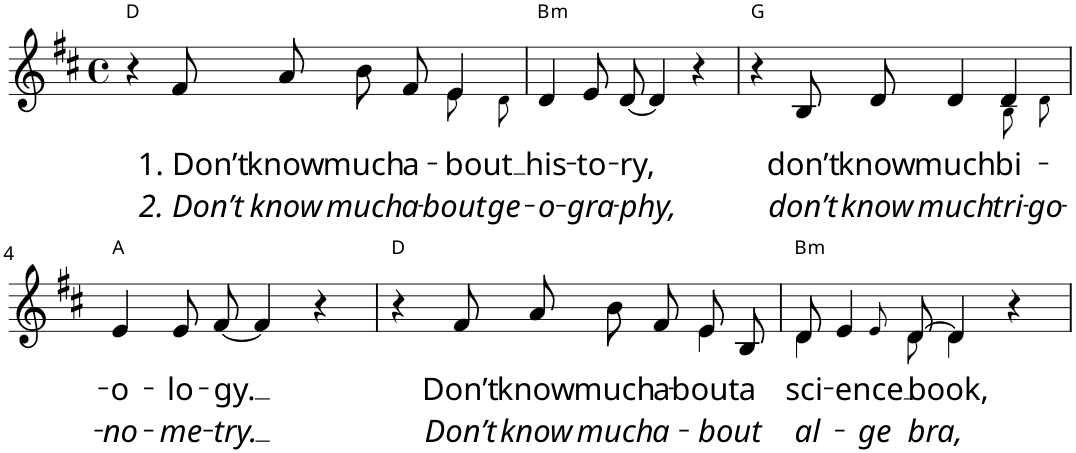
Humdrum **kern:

**kern	**text	**text	**harte
*part1	*part1	*part1	*part1
*staff1	*staff1	*staff1	*
*I"P1	*	*	*
*clefG2	*	*	*
*k[f#c#]	*	*	*
*M4/4	*	*	*
*met(c)	*	*	*
=1	=1	=1	=1
*^	*	*	*
4r	2.ryy	.	.	D:maj
!	!	!LO:LY:b	!LO:LY:b	!
8f#/L	.	1. Don’t	2. Don’t	.
!	!	!LO:LY:b	!LO:LY:b	!
8a/J	.	know	know	.
!	!	!LO:LY:b	!LO:LY:b	!
8b/L	.	much	much	.
!	!	!LO:LY:b	!LO:LY:b	!
8f#/J	.	a-	a-	.
!	!	!LO:LY:b	!LO:LY:b	!
4e/	8e!\L	-bout	-bout	.
!	!	!	!LO:LY:b	!
.	8d!\J	.	ge-	.
=2	=2	=2	=2	=2
!	!	!LO:LY:b	!LO:LY:b	!LO:H:kt=m
*v	*v	*	*	*
4d/	his-	o-	B:min
!	!LO:LY:b	!LO:LY:b	!
8e/L	-to-	-gra-	.
!	!LO:LY:b	!LO:LY:b	!
[8d/J	-ry,	-phy,	.
4d/]	.	.	.
4r	.	.	.
=3	=3	=3	=3
*^	*	*	*
4r	2.ryy	.	.	G:maj
!	!	!LO:LY:b	!LO:LY:b	!
8B/L	.	don’t	don’t	.
!	!	!LO:LY:b	!LO:LY:b	!
8d/J	.	know	know	.
!	!	!LO:LY:b	!LO:LY:b	!
4d/	.	much	much	.
!	!	!LO:LY:b	!LO:LY:b	!
4d/	8B!\L	bi-	tri-	.
!	!	!	!LO:LY:b	!
.	8d!\J	.	go-	.
!!LO:LB:g=z	!!
=4	=4	=4	=4	=4
!	!	!LO:LY:b	!LO:LY:b	!
*v	*v	*	*	*
4e/	-o-	-no-	A:maj
!	!LO:LY:b	!LO:LY:b	!
8e/L	-lo-	-me-	.
!	!LO:LY:b	!LO:LY:b	!
[8f#/J	-gy.	-try.	.
4f#/]	.	.	.
4r	.	.	.
=5	=5	=5	=5
*^	*	*	*
4r	2.ryy	.	.	D:maj
!	!	!LO:LY:b	!LO:LY:b	!
8f#/L	.	Don’t	Don’t	.
!	!	!LO:LY:b	!LO:LY:b	!
8a/J	.	know	know	.
!	!	!LO:LY:b	!LO:LY:b	!
8b/L	.	much	much	.
!	!	!LO:LY:b	!LO:LY:b	!
8f#/J	.	a-	a-	.
!	!	!LO:LY:b	!LO:LY:b	!
8e/L	4e!\	-bout	-bout	.
!	!	!LO:LY:b	!	!
8B/J	.	a	.	.
=6	=6	=6	=6	=6
!	!	!LO:LY:b	!LO:LY:b	!LO:H:kt=m
8d/	4d!\	sci-	al-	B:min
!	!	!LO:LY:b	!	!
4e/	.	-ence	.	.
!	!	!	!LO:LY:b	!
.	8e!/L	.	ge-	.
!	!	!LO:LY:b	!LO:LY:b	!
[8d/	8d!/J	book,	-bra,	.
4d/]	4d!\	.	.	.
4r	4ryy	.	.	.
*v	*v	*	*	*
=	=	=	=
*-	*-	*-	*-
